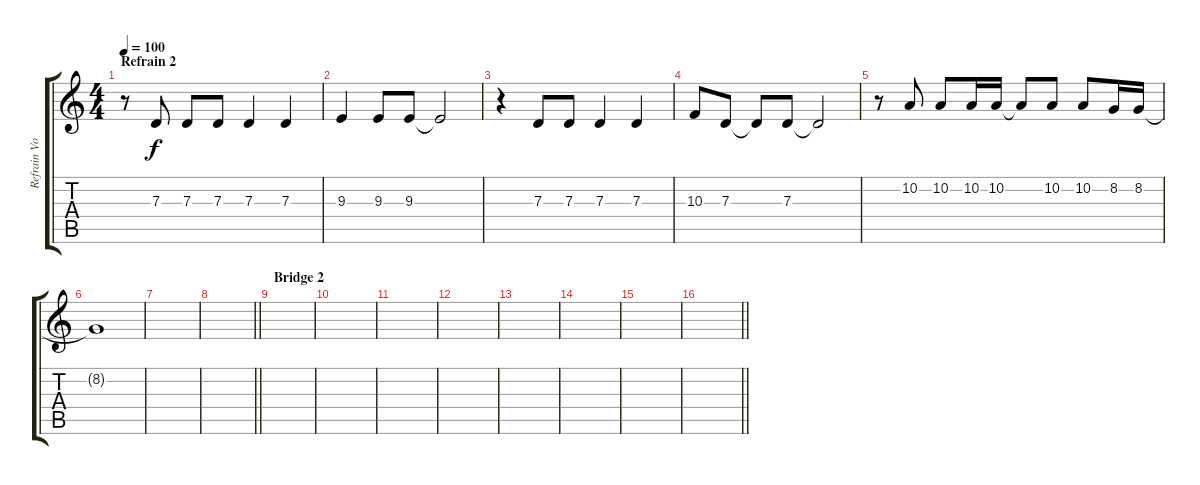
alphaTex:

\track ("Refrain Voice" "Refrain Vo") {instrument stringensemble1}
\staff {score tabs}
\tuning (E4 B3 G3 D3 A2 E2) {hide}
\ts (4 4)
\section ("" "Refrain 2")
\tempo 100
\clef g2
\ks c
r.8{dy f} 7.3.8 7.3.8 7.3.8 7.3.4 7.3.4 |
9.3.4 9.3.8 9.3.8 9.3{t}.2 |
r.4 7.3.8 7.3.8 7.3.4 7.3.4 |
10.3.8 7.3.8 7.3{t}.8 7.3.8 7.3{t}.2 |
r.8 10.2.8 10.2.8 10.2.16 10.2.16 10.2{t}.8 10.2.8 10.2.8 8.2.16 8.2.16 |
8.2{t}.1 |
|
\barLineRight lightlight
|
\section ("" "Bridge 2")
|
|
|
|
|
|
|
\barLineRight lightlight
